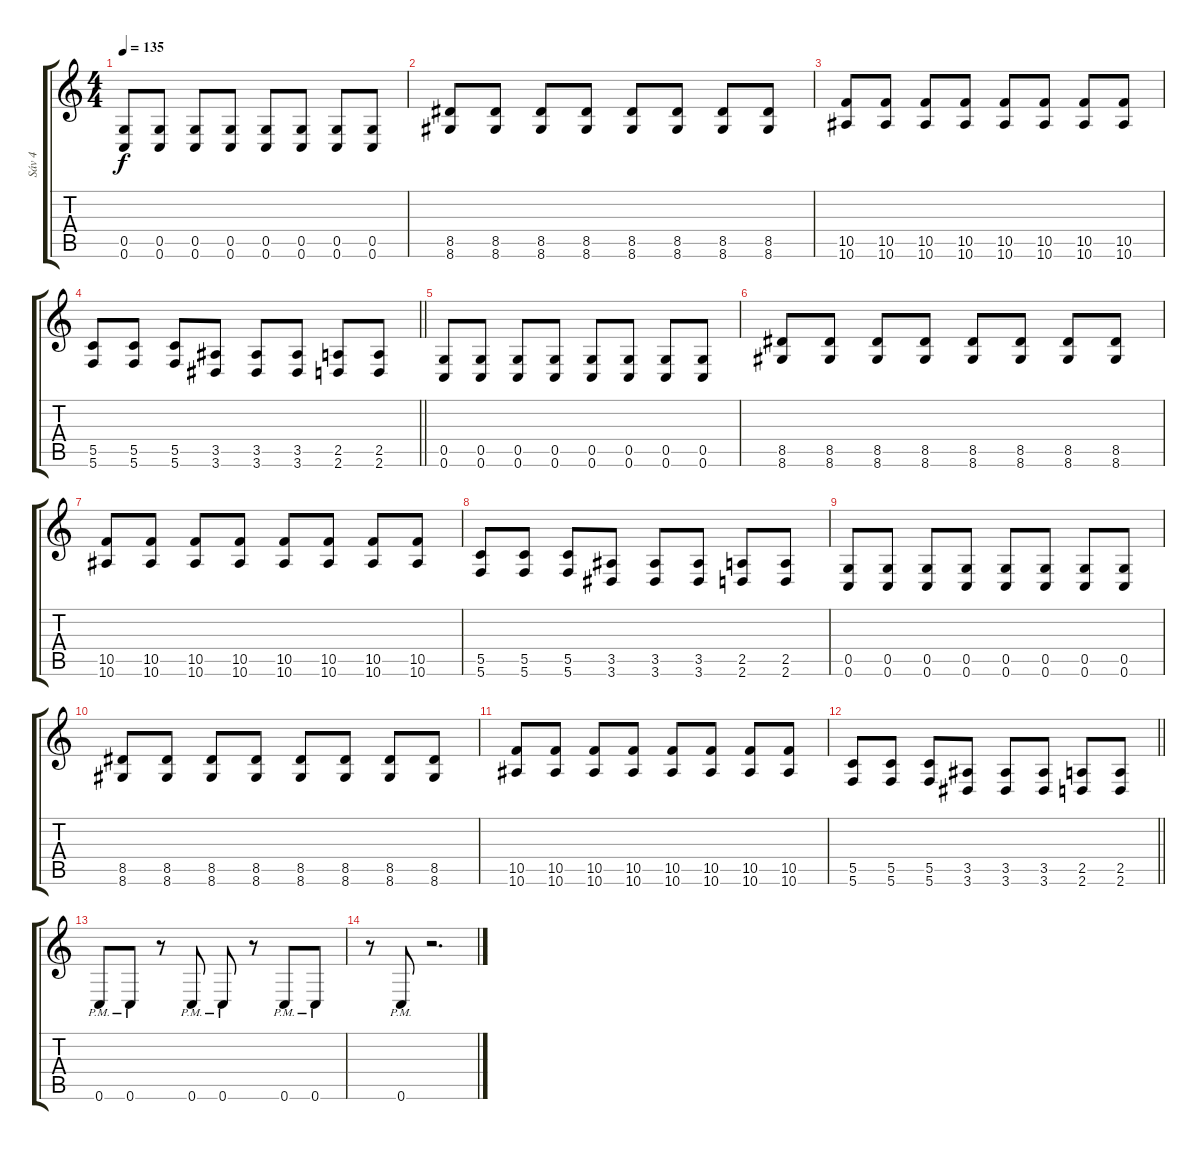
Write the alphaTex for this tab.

\track ("Sáv 4" "Sáv 4") {instrument distortionguitar}
\staff {score tabs}
\tuning (D4 A3 F3 C3 G2 C2) {hide}
\ts (4 4)
\tempo 135
\clef g2
\ks c
(0.5 0.6).8{dy f} (0.5 0.6).8 (0.5 0.6).8 (0.5 0.6).8 (0.5 0.6).8 (0.5 0.6).8 (0.5 0.6).8 (0.5 0.6).8 |
(8.5 8.6).8 (8.5 8.6).8 (8.5 8.6).8 (8.5 8.6).8 (8.5 8.6).8 (8.5 8.6).8 (8.5 8.6).8 (8.5 8.6).8 |
(10.5 10.6).8 (10.5 10.6).8 (10.5 10.6).8 (10.5 10.6).8 (10.5 10.6).8 (10.5 10.6).8 (10.5 10.6).8 (10.5 10.6).8 |
\barLineRight lightlight
(5.5 5.6).8 (5.5 5.6).8 (5.5 5.6).8 (3.5 3.6).8 (3.5 3.6).8 (3.5 3.6).8 (2.5 2.6).8 (2.5 2.6).8 |
(0.5 0.6).8 (0.5 0.6).8 (0.5 0.6).8 (0.5 0.6).8 (0.5 0.6).8 (0.5 0.6).8 (0.5 0.6).8 (0.5 0.6).8 |
(8.5 8.6).8 (8.5 8.6).8 (8.5 8.6).8 (8.5 8.6).8 (8.5 8.6).8 (8.5 8.6).8 (8.5 8.6).8 (8.5 8.6).8 |
(10.5 10.6).8 (10.5 10.6).8 (10.5 10.6).8 (10.5 10.6).8 (10.5 10.6).8 (10.5 10.6).8 (10.5 10.6).8 (10.5 10.6).8 |
(5.5 5.6).8 (5.5 5.6).8 (5.5 5.6).8 (3.5 3.6).8 (3.5 3.6).8 (3.5 3.6).8 (2.5 2.6).8 (2.5 2.6).8 |
(0.5 0.6).8 (0.5 0.6).8 (0.5 0.6).8 (0.5 0.6).8 (0.5 0.6).8 (0.5 0.6).8 (0.5 0.6).8 (0.5 0.6).8 |
(8.5 8.6).8 (8.5 8.6).8 (8.5 8.6).8 (8.5 8.6).8 (8.5 8.6).8 (8.5 8.6).8 (8.5 8.6).8 (8.5 8.6).8 |
(10.5 10.6).8 (10.5 10.6).8 (10.5 10.6).8 (10.5 10.6).8 (10.5 10.6).8 (10.5 10.6).8 (10.5 10.6).8 (10.5 10.6).8 |
\barLineRight lightlight
(5.5 5.6).8 (5.5 5.6).8 (5.5 5.6).8 (3.5 3.6).8 (3.5 3.6).8 (3.5 3.6).8 (2.5 2.6).8 (2.5 2.6).8 |
0.6{pm}.8 0.6{pm}.8 r.8 0.6{pm}.8 0.6{pm}.8 r.8 0.6{pm}.8 0.6{pm}.8 |
r.8 0.6{pm}.8 r.2{d}
